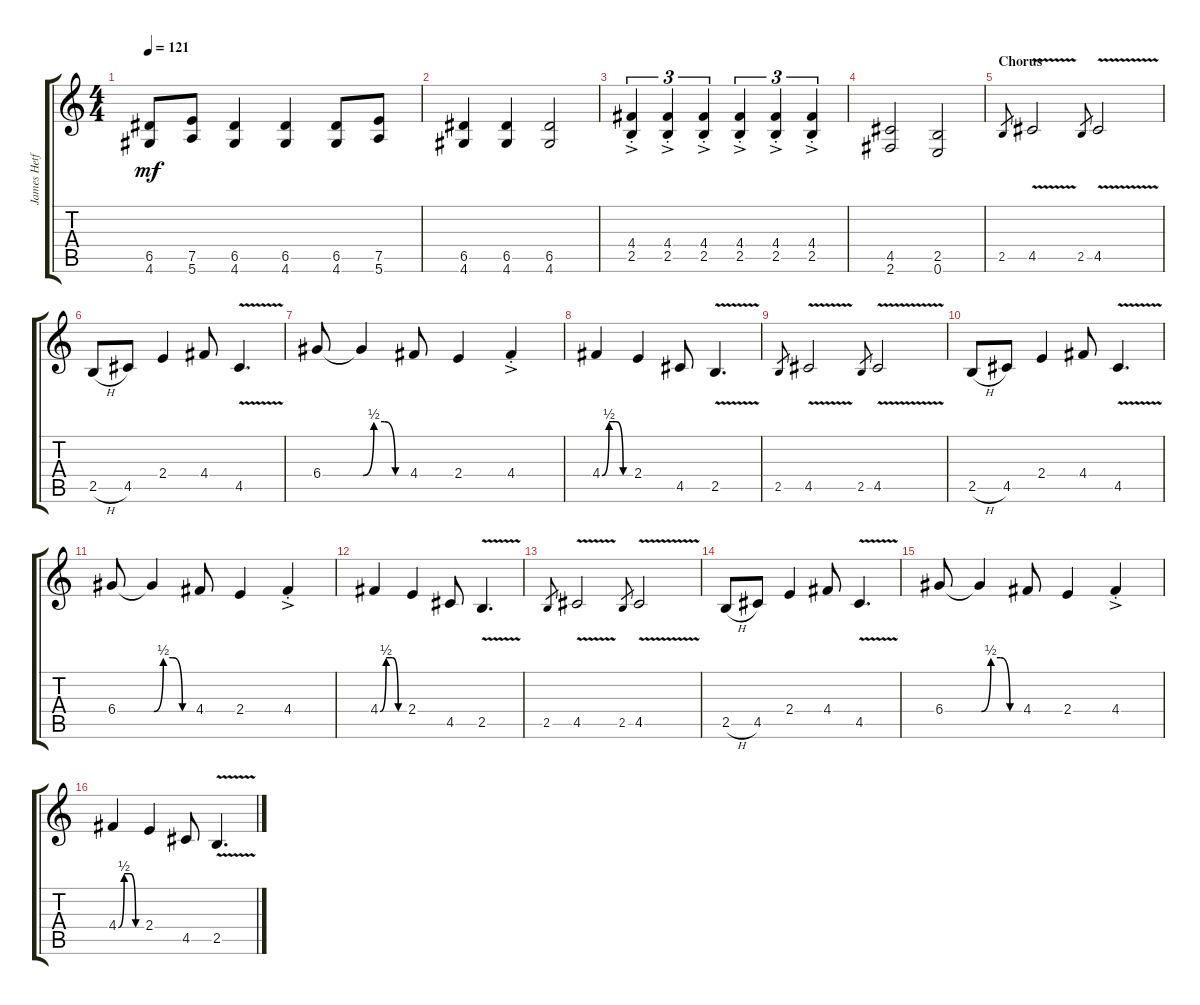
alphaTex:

\track ("James Hetfield" "James Hetf") {instrument distortionguitar}
\staff {score tabs}
\tuning (E4 B3 G3 D3 A2 E2) {hide}
\ts (4 4)
\tempo 121
\clef g2
\ks c
(6.5 4.6).8{dy mf} (7.5 5.6).8 (6.5 4.6).4 (6.5 4.6).4 (6.5 4.6).8 (7.5 5.6).8 |
(6.5 4.6).4 (6.5 4.6).4 (6.5 4.6).2 |
(4.4{ac st} 2.5{ac st}).4{tu (3 2)} (4.4{ac st} 2.5{ac st}).4{tu (3 2)} (4.4{ac st} 2.5{ac st}).4{tu (3 2)} (4.4{ac st} 2.5{ac st}).4{tu (3 2)} (4.4{ac st} 2.5{ac st}).4{tu (3 2)} (4.4{ac st} 2.5{ac st}).4{tu (3 2)} |
(4.5 2.6).2 (2.5 0.6).2 |
\section ("" "Chorus")
2.5.8{gr} 4.5{v}.2 2.5.8{gr} 4.5{v}.2 |
2.5{h}.8 4.5.8 2.4.4 4.4.8 4.5{v}.4{d} |
6.4.8 6.4{be (custom 0 0 15 2 30 2 45 0 60 0) t}.4 4.4.8 2.4.4 4.4{ac st}.4 |
4.4{be (custom 0 0 15 2 30 2 45 0 60 0)}.4 2.4.4 4.5.8 2.5{v}.4{d} |
2.5.8{gr} 4.5{v}.2 2.5.8{gr} 4.5{v}.2 |
2.5{h}.8 4.5.8 2.4.4 4.4.8 4.5{v}.4{d} |
6.4.8 6.4{be (custom 0 0 15 2 30 2 45 0 60 0) t}.4 4.4.8 2.4.4 4.4{ac st}.4 |
4.4{be (custom 0 0 15 2 30 2 45 0 60 0)}.4 2.4.4 4.5.8 2.5{v}.4{d} |
2.5.8{gr} 4.5{v}.2 2.5.8{gr} 4.5{v}.2 |
2.5{h}.8 4.5.8 2.4.4 4.4.8 4.5{v}.4{d} |
6.4.8 6.4{be (custom 0 0 15 2 30 2 45 0 60 0) t}.4 4.4.8 2.4.4 4.4{ac st}.4 |
4.4{be (custom 0 0 15 2 30 2 45 0 60 0)}.4 2.4.4 4.5.8 2.5{v}.4{d}
